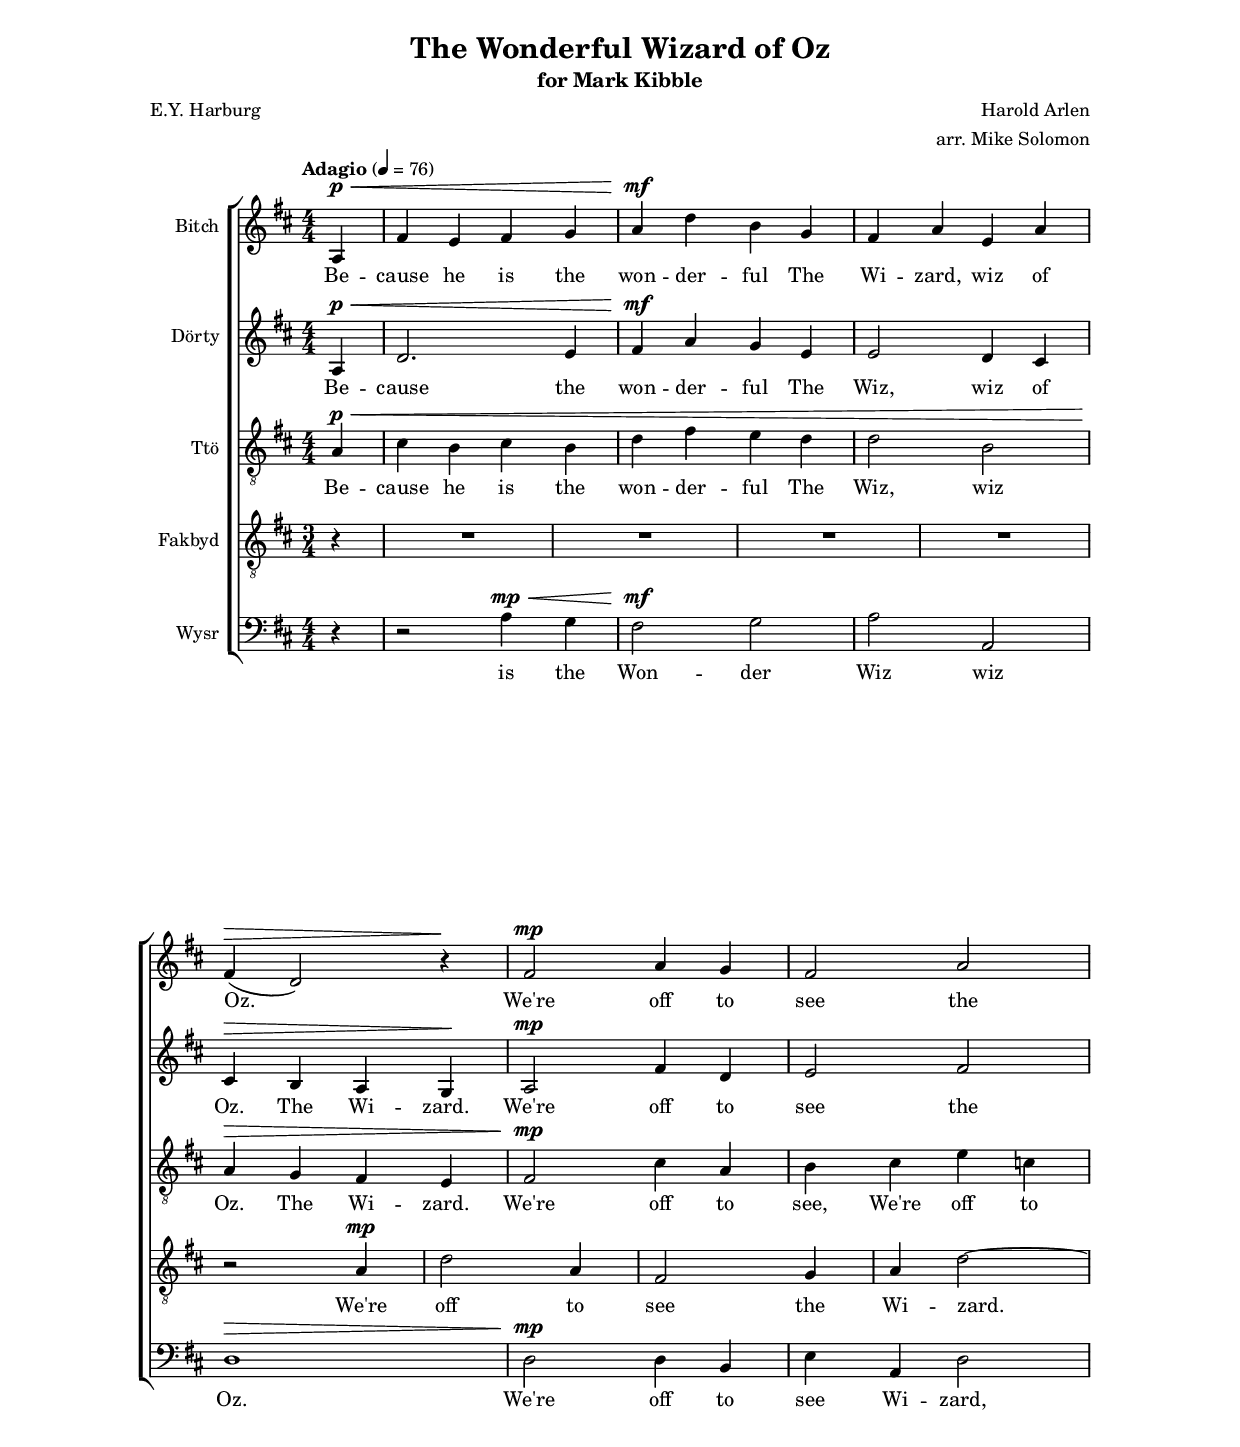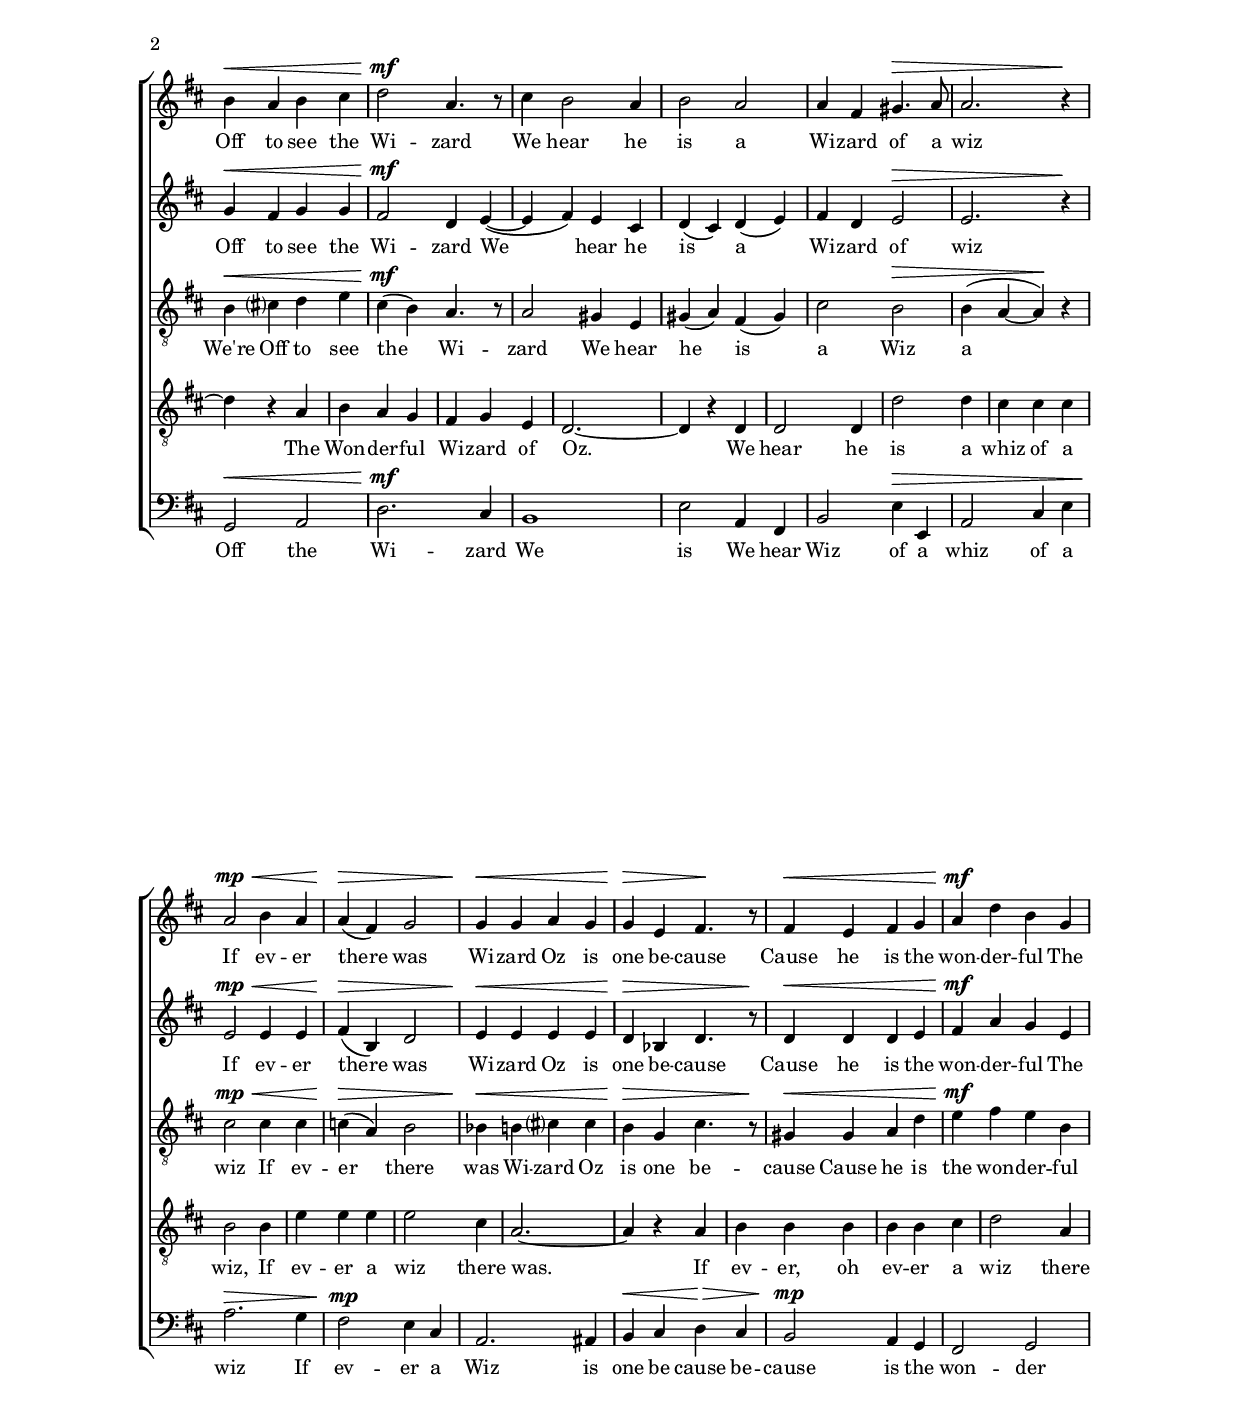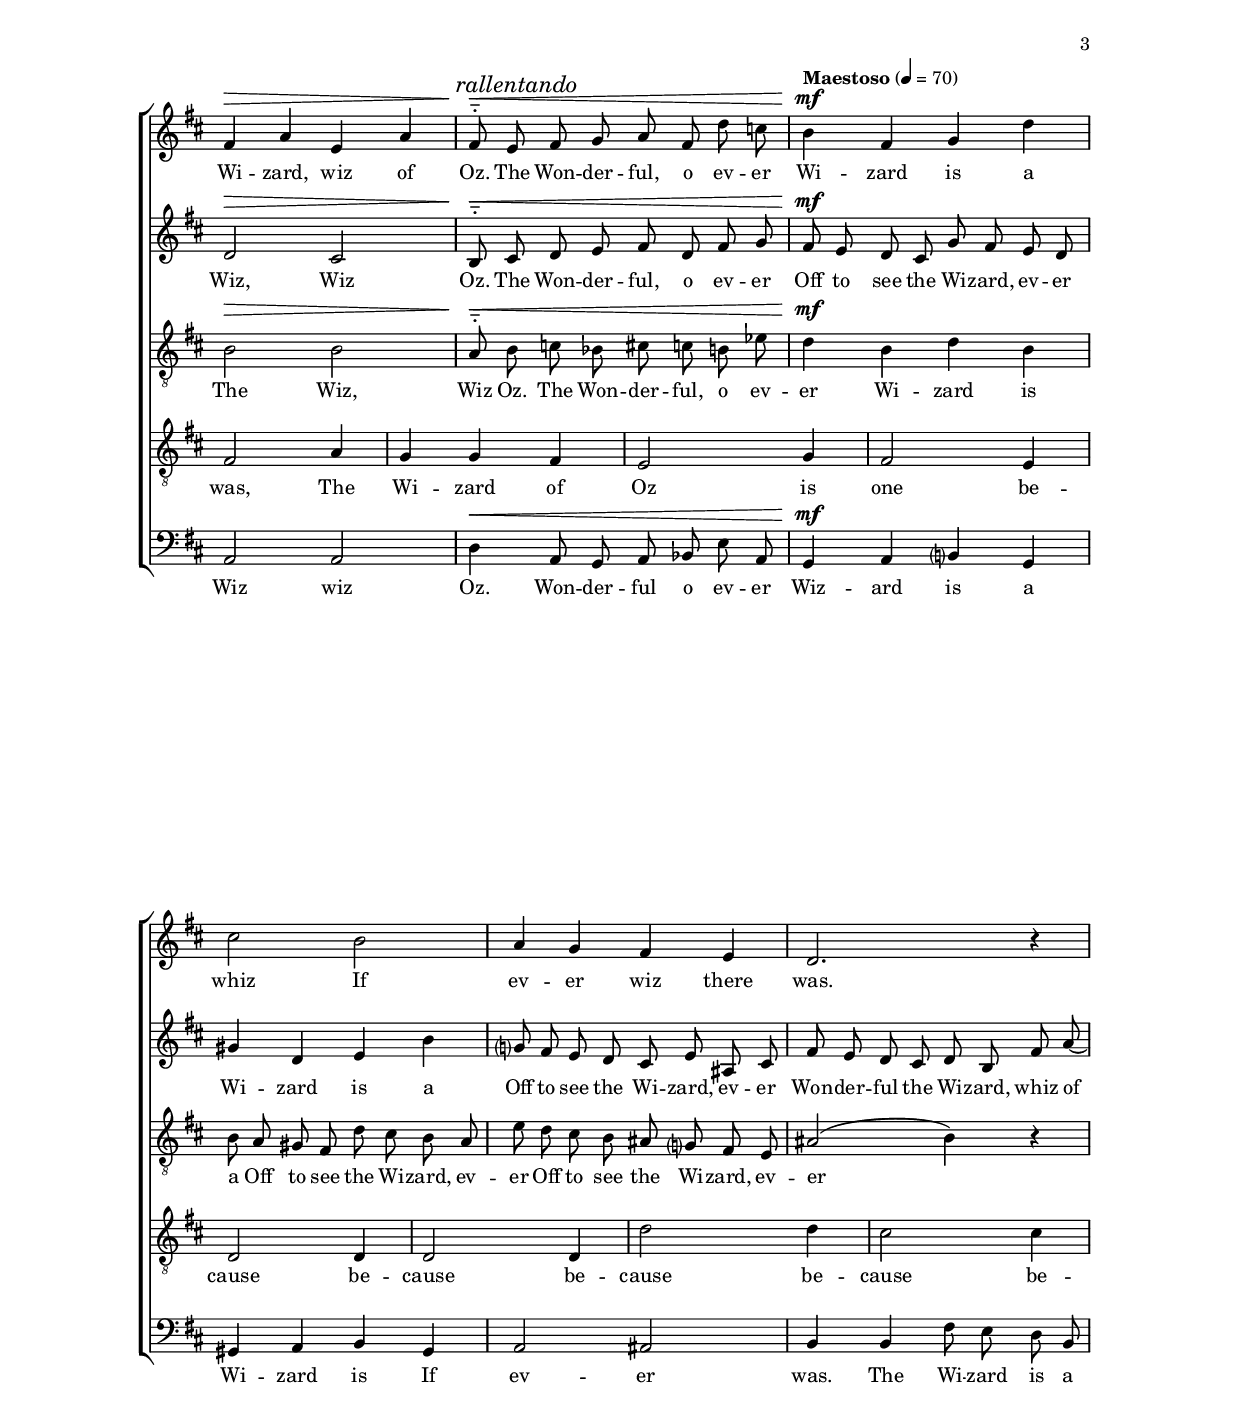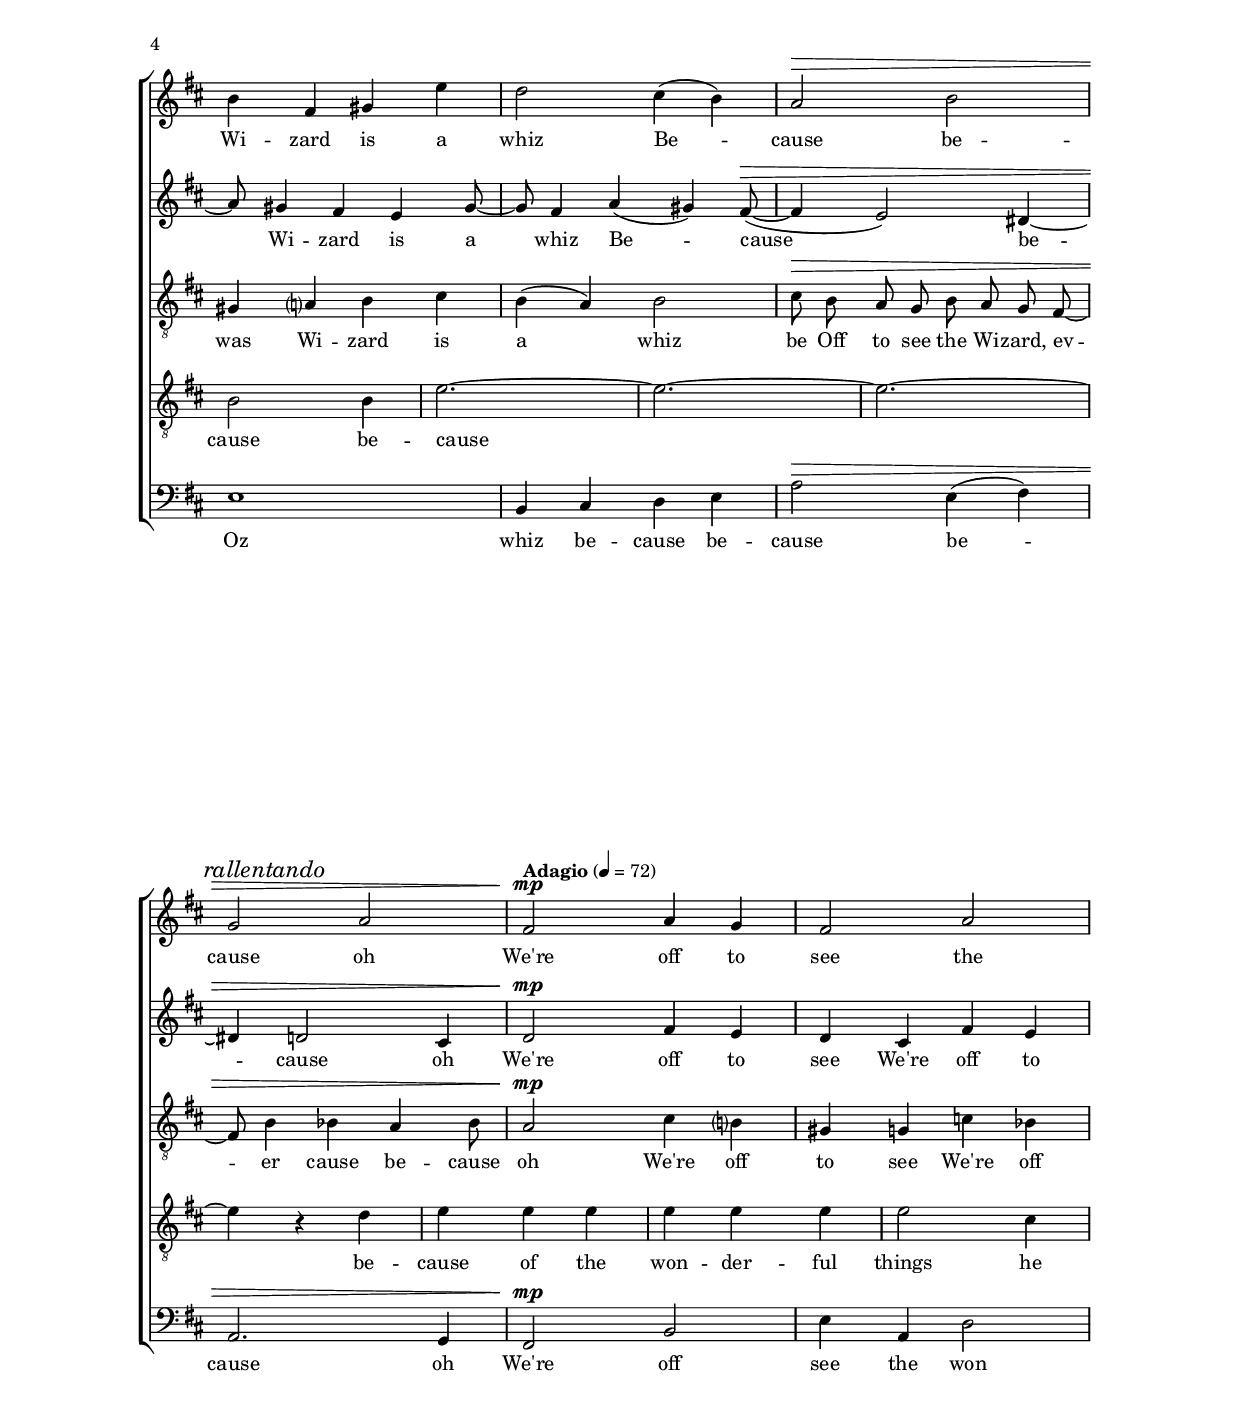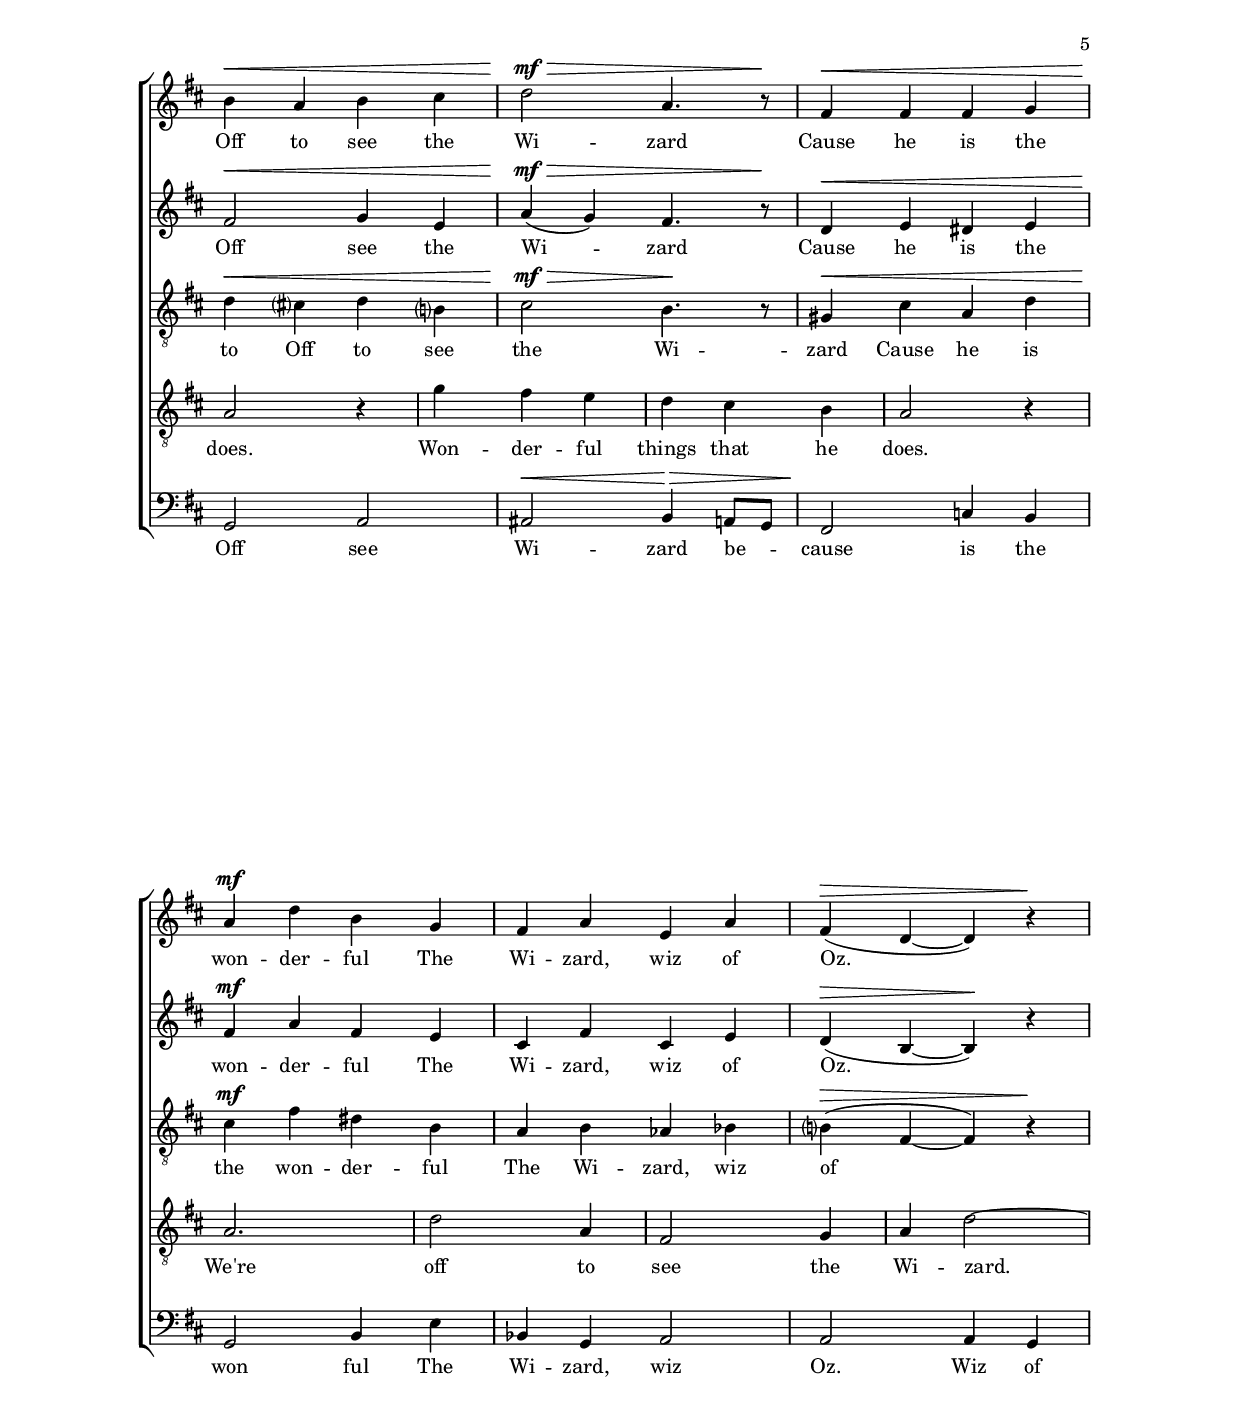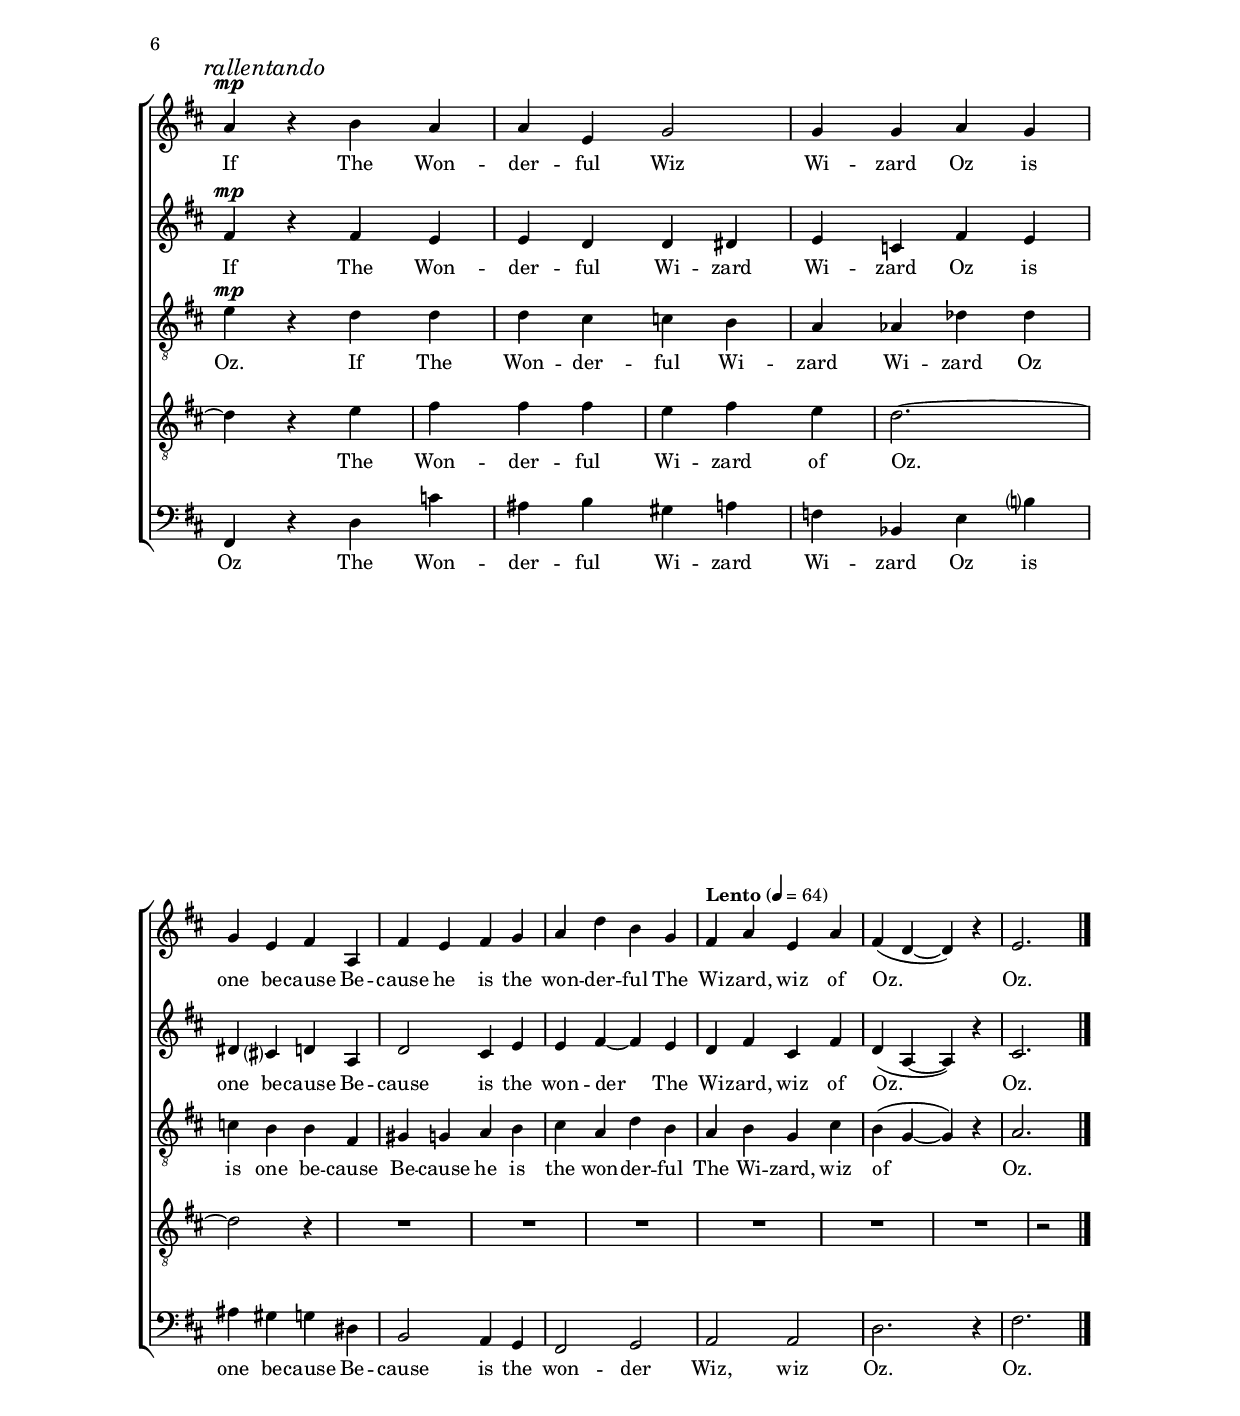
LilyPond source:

%TRANSPOSE TO D, KEEP IN SOPRANO!!!
\version "2.17.0"
\include "stylesheet.ly"
\include "defs-devel.ly"
%{
    \new Staff \with { alignAboveContext = #"tenorstaff" }
     \relative c' {
      \key d \major
      R1 |
      r2 fis4 g |
      a fis d e |
      fis d fis e |
      fis d b cis |
      d b2 d4 |
      a a a a |
      a1 |
      r2 d ~ |
      d4 cis2. |
      b2 b'4 a
      g fis e d |
      cis cis cis' b |
      a g fis e |
      d d d d |
      d1 |
    }
  We're off to see the Wi -- zard.
  The Won -- der -- ful Wi -- zard of Oz.
  We hear he is a whiz of a wiz,
  If ev -- er a wiz there was.
  If ev -- er, oh ev -- er a wiz there was,
  The Wi -- zard of Oz is one be -- cause
  be -- cause be -- cause be -- cause be -- cause be -- cause
  be -- cause of the won -- der -- ful things he does.
  Won -- der -- ful things that he does.
  We're off to see the Wi -- zard.
  The Won -- der -- ful Wi -- zard of Oz.

%}


MyRed = \Red
MyBlack = \Black
myred = \once \override NoteHead.color = #red
myblack = \revert NoteHead.color
%MyRed = \revert NoteHead.color
%MyBlack = \revert NoteHead.color
%myred = \revert NoteHead.color
%myblack = \revert NoteHead.color

%agogic = #(make-articulation "downbow")
agogic = { }

\header {
  title = "The Wonderful Wizard of Oz" %(1)"
  subtitle = \markup { for Mark Kibble }
  composer = "Harold Arlen"
  poet = "E.Y. Harburg"
  arranger = "arr. Mike Solomon"
}

nothing = {}

marks = {
  \tempo "Adagio" 4=76
  s4
  %\repeat unfold 36 { s1 | }
  \repeat unfold 18 { s1 | }
  s2..
  \unfoldChange #72 #68 #1
  \once \override Score.RehearsalMark.self-alignment-X = #LEFT
  \mark \markup \italic "rallentando"
  \unfoldChange #68 #72 #1
  \unfoldChange #72 #70 #7 |

  \tempo "Maestoso" 4=70
  \repeat unfold 7 { s1 | }
  
  \once \override Score.RehearsalMark.self-alignment-X = #LEFT
  \mark \markup \italic "rallentando"
  \unfoldChange #70 #64 #8 |

  \tempo "Adagio" 4=72
  \unfoldChange #64 #70 #16 |
  \repeat unfold 6 { s1 | }

  \once \override Score.RehearsalMark.self-alignment-X = #LEFT
  \mark \markup \italic "rallentando"
  \unfoldChange #72 #64 #48 |
  \tempo Lento 4=64
  \repeat unfold 2 { s1 } 
  s2.
}

prefatoryMatter = {
  \key d \major
  #(set-accidental-style 'modern-cautionary)
  \partial 4
}


glock = \relative c'' {
  \prefatoryMatter
  \repeat unfold 20 { r4 a r e r fis r d | }
  r4 a' r e R1 |
  \relative c'' \repeat unfold 3 { r4 a r e r fis r d | }
  R1\fermataMarkup |
}

soprano = \relative c' { \autoBeamOff
  \prefatoryMatter
  \time 4/4
  %R1*3 | r2.
  a4\p\< |
  fis' e fis g |
  a\mf d b g |
  fis a e a |
  fis\> ( d2 ) r4\! |
  fis2\mp a4 g |
  fis2 a |
  b4\< a b cis |
  d2\mf a4. r8 |
  cis4 b2 a4 |
  b2 a |
  a4 fis gis4.\> a8 |
  a2. r4\! |
  a2\mp\< b4 a |
  a\> ( fis )  g2 |
  g4\< g a g |
  g\> e fis4.\! r8 |
  fis4\< e fis g |
  a\mf d b g |
  fis\> a e a |
  fis8-_\< e fis g a fis d' c
  b4\mf fis g d' |
  cis2 b |
  a4 g fis e |
  d2. r4 |
  b' fis gis e' |
  d2 cis4 ( b ) |
  a2\> b |
  g2 a |
  fis2\mp a4 g |
  fis2 a |
  b4\< a b cis |
  d2\mf\> a4. r8\! |
  fis4\< fis fis g |
  a\mf d b g |
  fis a e a |
  fis\> ( d4 ~ d4 ) r\! |
  a'\mp r b4 a |
  a e g2 |
  g4 g a g |
  g e fis a, |
  fis'4 e fis g |
  a d b g |
  fis a e a |
  fis4 ( d ~ d ) r4 |
  e2. \bar "|."
}

sopranoWords = \lyricmode {
  Be -- cause he is the won -- der -- ful
  The Wi -- zard, wiz of Oz.
  We're off to see the
  Off to see the Wi -- zard
  We hear he is a
  Wi -- zard of a wiz
  If ev -- er there was
  Wi -- zard Oz is one be -- cause
  Cause he is the won -- der -- ful
  The Wi -- zard, wiz of Oz.
  The Won -- der -- ful, o ev -- er
  Wi -- zard is a whiz
  If ev -- er wiz there was.
  Wi -- zard is a whiz
  Be -- cause be -- cause oh
  We're off to see the
  Off to see the Wi -- zard
  Cause he is the won -- der -- ful
  The Wi -- zard, wiz of Oz.
  If %ev -- er there was
    The Won -- der -- ful Wiz
  Wi -- zard Oz is one be -- cause
  Be -- cause he is the won -- der -- ful
  The Wi -- zard, wiz of Oz.
  Oz.
}

%mezzo% gis4 d e b'
%alto% b a gis fis d' cis b a

%bass% cis b a g

mezzo = \relative c' { \autoBeamOff
  \prefatoryMatter
  %R1*3 | r2.
  \time 4/4
  a4\p\< |
  d2. e4 |
  fis4\mf a g e |
  e2 d4 cis |
  cis\> b a g4\! |
  a2\mp fis'4 d |
  e2 fis |
  g4\< fis g g |
  fis2\mf d4 e ~ ( |
  e4 fis ) e4 cis |
  d4 ( cis ) d ( e ) |
  fis4 d e2\> |
  e2. r4\! |
  e2\mp\< e4 e |
  fis4\> ( b, ) d2 |
  e4\< e e e |
  d\> bes d4. r8\! |
  d4\< d d e |
  fis\mf a g e |
  d2\> cis2 |
  b8-_\< cis d e fis d fis g |
  fis8\mf e d cis g' fis e d |
  gis4 d e b' |
  g8 fis e d cis e ais, cis |
  fis e d cis d b fis' a ~ |
  a8 gis4 fis e4 gis8 ~ |
  gis8 fis4 a ( gis ) fis8\> ~ ( |
  fis4 e2 ) dis4 ~ |
  dis4 d2 cis4 |
  d2\mp fis4 e |
  d4 cis fis4 e |
  fis2\< g4 e |
  a4\mf\> ( g ) fis4. r8\! |
  d4\< e dis e |
  fis\mf a fis e |
  cis4 fis cis4 e |
  d\> ( b4 ~ b\! ) r |
  fis'4\mp r fis4 e |
  e d4 d4 dis |
  e4 c fis e |
  dis cis d a |
  d2 cis4 e |
  e fis ~ fis e |
  d fis cis fis |
  d ( a ~ a ) r4 |
  cis2. \bar "|."
}

mezzoWords = \lyricmode {
  Be -- cause the won -- der -- ful
  The Wiz, wiz of Oz.
  The Wi -- zard.
  We're off to see the
  Off to see the Wi -- zard
  We hear he is a
  Wi -- zard of wiz
  If ev -- er there was
  Wi -- zard Oz is one be -- cause
  Cause he is the won -- der -- ful
  The Wiz, Wiz Oz.
  The Won -- der -- ful, o ev -- er
  Off to see the Wi -- zard, ev -- er
  Wi -- zard is a
  Off to see the Wi -- zard, ev -- er
  Won -- der -- ful the Wi -- zard, whiz of
  Wi -- zard is a whiz
  Be -- cause be -- cause
  oh
  We're off to see
  We're off to
  Off see the Wi -- zard
  Cause he is the won -- der -- ful
  The Wi -- zard, wiz of Oz.
  If
    %ev -- er there was
    The Won -- der -- ful Wi -- zard
  Wi -- zard Oz is one be -- cause
  Be -- cause  is the won -- der
  The Wi -- zard, wiz of Oz.
  Oz.
}

alto = \relative c' { \autoBeamOff
  \prefatoryMatter
  %R1*3 | r2.
  \time 4/4
  \clef "treble_8"
  a4\p\< |
  cis4 b cis b |
  d fis e d |
  d2 b |
  a4\> g fis e4 |
  fis2\mp cis'4 a |
  b4 cis e c |
  b4\< cis d e |
  cis4\mf ( b ) a4. r8 |
  a2 gis4 e |
  gis4 ( a ) fis ( gis ) |
  cis2 b2\> |
  b4 ( a ~ a\! ) r |
  cis2\mp\< cis4 cis |
  c\> ( a ) b2 |
  bes4\< b cis cis |
  b4\> g4 cis4. r8\! |
  gis4\< gis a d |
  e4\mf fis e b |
  b2\> b |
  a8-_\< b c bes cis c b ees |
  d4\mf b d b |
  b8 a gis fis d' cis b a |
  e'8 d cis b ais g fis e |
  ais2 ( b4 ) r |
  gis4 a b cis |
  b4 ( a ) b2 |
  cis8\> b a g b a g fis ~ |
  fis b4 bes a bes8 |
  a2\mp cis4 b |
  gis4 g c bes |
  d4\< cis d b |
  cis2\mf\> b4.\! r8 |
  gis4\< cis a d |
  cis\mf fis dis b |
  a4 b aes bes |
  b4\> ( fis4 ~ fis ) r\! |
  e'4\mp r d4 d |
  d cis c b |
  a4 aes des des |
  c b b fis |
  gis g a b |
  cis a d b |
  a4 b g cis |
  b ( g4 ~ g ) r4 |
  a2. \bar "|."
}

altoWords = \lyricmode {
  Be -- cause he is the won -- der -- ful
  The Wiz, wiz Oz.
  The Wi -- zard.
  We're off to see, We're off to
  We're
  Off to see the Wi -- zard
  We hear he is a
  Wiz a wiz
  If ev -- er there was
  Wi -- zard Oz is one be -- cause
  Cause he is the won -- der -- ful
  The Wiz, Wiz Oz.
  The Won -- der -- ful, o ev -- er
  Wi -- zard is a
  Off to see the Wi -- zard, ev -- er
  Off to see the Wi -- zard, ev -- er
  was
  Wi -- zard is a whiz be
  Off to see the Wi -- zard, ev -- er
  cause be -- cause oh
  We're off to see
  We're off to
  Off to see the Wi -- zard
  Cause he is the won -- der -- ful
  The Wi -- zard, wiz of Oz.
  If %ev -- er there was
    The Won -- der -- ful Wi -- zard
  Wi -- zard Oz is one be -- cause
  Be -- cause he is the won -- der -- ful
  The Wi -- zard, wiz of Oz.
  Oz.
}

mydb = \downbow

tenor = \relative c' {
  \autoBeamOff
  \time 4/4
  \clef "treble_8"
  \prefatoryMatter
  %R1*3 | r2.
  r4 |
  R1 | R1 | R1 |
  r2 a4 d%{\mydb%} ~ |
  d a fis2%{\mydb%} |
  g4 a%{\mydb%} d2 ~ |
  d2%{\mydb%} a4 b%{\mydb%} |
  a g fis%{\mydb%} g |
  e d2.%{\mydb%} ~ |
  d4%{\mydb%} r4 d d%{\mydb%} ~ |
  d d d'2%{\mydb%} |
  d4 cis%{\mydb%} cis cis |
  b2%{\mydb%} b4 e%{\mydb%} |
  e e e2%{\mydb%} |
  cis4 a2.%{\mydb%} ~ |
  a4%{\mydb%} r a b%{\mydb%} |
  b b b%{\mydb%} b |
  cis d2%{\mydb%} a4 |
  fis2%{\mydb%} a4 g%{\mydb%} |
  g fis e2%{\mydb%} |
  g4 fis2%{\mydb%} e4 |
  d2%{\mydb%} d4 d%{\mydb%} ~ |
  d d d'2%{\mydb%} |
  d4 cis2%{\mydb%} cis4 |
  b2%{\mydb%} b4 e%{\mydb%} ~ |
  e2 ~ e%{\mydb%} ~ |
  e4 ~ e2.%{\mydb%} ~ |
  e4%{\mydb%} r d4 e%{\mydb%} |
  e e e%{\mydb%} e |
  e e2%{\mydb%} cis4 |
  a2.%{\mydb%} g'4%{\mydb%} |
  fis e d%{\mydb%} cis |
  b a2.%{\mydb%} |
  a2.%{\mydb%} d4%{\mydb%} ~ |
  d a fis2%{\mydb%} |
  g4 a%{\mydb%} d2 ~ |
  d4%{\mydb%} r e fis%{\mydb%} |
  fis fis e%{\mydb%} fis |
  e d2.%{\mydb%} ~ |
  d2%{\mydb%} r2 |
  R1*4 | r2. \bar "|." 
}

tenorExperimental = {
  \autoBeamOff
  %\time 4/4
  \clef "treble_8"
  \prefatoryMatter
  %R1*3 | r2.
  \time 3/4 
  r4 |
  R2. R2. R2. R2. |
\transpose a e \relative c' {  r2
  d4\mp
  g2 d4
  b2 c4
  d4 g2 ~ g4 r d4
  e4 d c
  b c a
  g2. ~ g4 r4 g4
  g2 g4
  g'2 g4
  fis4 fis fis
  e2 e4
  a4 a a
  a2 fis4
  d2. ~ d4 r4 d
  e e e
  e e fis
  g2 d4
  b2 d4
  c4 c b
  a2 c4
  b2 a4
  g2 g4
  g2 g4
  g'2 g4
  fis2 fis4
  e2 e4
  a2. ~ a2. ~ a2. ~ a4 r g4
  a4 a a
  a a a
  a2 fis4
  d2 r4
  c'4 b a
  g fis e
  d2 r4
  d2.
  g2 d4
  b2 c4
  d4 g2 ~ g4 r a4
  b b b
  a b a
  g2. ~
  g2 r4
  R2.*6 | r2 \bar "|."
}
}

tenorWords = \lyricmode {
  We're off to see the Wi -- zard.
  The Won -- der -- ful Wi -- zard of Oz.
  We hear he is a whiz of a wiz,
  If ev -- er a wiz there was.
  If ev -- er, oh ev -- er a wiz there was,
  The Wi -- zard of Oz is one be -- cause
  be -- cause be -- cause be -- cause be -- cause be -- cause
  be -- cause of the won -- der -- ful things he does.
  Won -- der -- ful things that he does.
  We're off to see the Wi -- zard.
  The Won -- der -- ful Wi -- zard of Oz.
  Ah
}

bass = \relative c' { \autoBeamOff
  \prefatoryMatter
  \clef bass
  \time 4/4
  %R1*3 | R1 |
  r4
  r2 a4\mp\< g |
  fis2\mf g |
  a a, |
  d1\> |
  d2\mp d4 b4 |
  e4 a,4 d2 |
  g,2\< a |
  d2.\mf cis4 |
  b1 |
  e2 a,4 fis |
  b2 e4\> e, |
  a2 cis4 e |
  a2.\> g4 |
  fis2\mp e4 cis |
  a2. ais4 |
  b4\< cis d\> cis |
  b2\mp a4 g |
  fis2 g |
  a2 a |
  d4\< a8 g a bes e a, |
  g4\mf a b g |
  gis4 a b gis |
  a2 ais |
  b4 b fis'8 e d b |
  e1 |
  b4 cis d e |
  a2\> e4 ( fis ) |
  a,2. g4 |
  fis2\mp b |
  e4 a, d2 |
  g,2 a |
  ais2\< b4\> a8 [ g ] |
  fis2\! c'4 b |
  g2 b4 e |
  bes4 g a2 |
  a2 a4 g |
  fis4 r d'4 c' |
  ais b gis a |
  f bes, e b' |
  ais gis g dis |
  b2 a4 g |
  fis2 g |
  a2 a |
  d2. r4 |
  fis2.  \bar "|."
}

bassWords = \lyricmode {
  is the Won -- der
  Wiz wiz Oz.
  We're off to
  see Wi -- zard,
  Off the Wi -- zard
  We is We hear Wiz of a
  whiz of a wiz If ev -- er a
  Wiz is one be cause be -- cause is the won -- der
  Wiz wiz Oz.
  Won -- der -- ful o ev -- er
  Wiz -- ard is a
  Wi -- zard is If ev -- er was.
  The Wi -- zard is a Oz
  whiz be -- cause be -- cause be -- cause
  oh
  We're off
  see the won
  Off see Wi -- zard be -- cause is the
  won ful The Wi -- zard, wiz
  Oz. Wiz of Oz
  %ev -- er o ev -- er a
    The Won -- der -- ful Wi -- zard
  Wi -- zard Oz is one be -- cause
  Be -- cause is the won -- der
  Wiz, wiz Oz.
  Oz.
}

%%% SCORE

\score {
  \new ChoirStaff <<
    \new Staff \with { instrumentName = \bitchName %shortInstrumentName = #"M."
} <<
      \new Voice = "soprano" { << { \numericTimeSignature
        \soprano
      } {
        \marks
      } {
        \nothing
      }>> }
      \new Lyrics \lyricsto "soprano" {
        \sopranoWords
      }
    >>
    \new Staff \with { instrumentName = \dortyName %shortInstrumentName = #"E."
} <<
      \new Voice = "mezzo" { << { \numericTimeSignature
        \mezzo
      } {
        \nothing
      } >> }
      \new Lyrics \lyricsto "mezzo" {
        \mezzoWords
      }
    >>
    \new Staff \with { instrumentName = \ttoName %shortInstrumentName = #"Mk."
} <<
      \new Voice = "alto" { << { \numericTimeSignature
        \alto
      } {
        \nothing
      } >> }
      \new Lyrics \lyricsto "alto" {
        \altoWords
      }
    >>
    \new Staff = "tenorstaff" \with { instrumentName = \fakbydName %shortInstrumentName = #"R."
} <<
      \new Voice = "tenor" { << { \numericTimeSignature
        \tenorExperimental
      } {
        \nothing
      } >> }
      \new Lyrics \lyricsto "tenor" {
        \tenorWords
      }
    >>
    \new Staff \with { instrumentName = \wysrName %shortInstrumentName = #"P." %\markup { \concat { E \super u . } }
} <<
      \new Voice = "bass" { << { \numericTimeSignature
        \bass
      } {
        \nothing
      } >> }
      \new Lyrics \lyricsto "bass" {
        \bassWords
      }
    >>
  >>
  \layout {
    \context {
      \Voice
      \override TextScript #'layer = #6
      \override NoteHead #'layer = #7
      \override Glissando #'breakable = ##t
      \override TupletNumber #'breakable = ##t
      \override TupletBracket #'breakable = ##t
      \override Script #'direction = #UP
      \override DynamicLineSpanner #'direction = #UP
      %\override Slur #'direction = #UP
      \remove "Forbid_line_break_engraver"
    }
    \context {
      \Staff
      \consists "Timing_translator"
      \consists "Default_bar_line_engraver"
      \consists "Metronome_mark_engraver"
      \override TimeSignature #'style = #'numbered
      \override StaffSymbol #'layer = #4
      \override TimeSignature #'layer = #3
      \override TimeSignature #'whiteout = ##t
    }
    \context {
      \Lyrics
      %\override LyricText #'whiteout = ##t
      \override LyricText #'layer = #6
    }
    \context {
      \Score
      \override InstrumentName.self-alignment-X = #RIGHT
      \override InstrumentName.padding = #1.0
      \remove "Metronome_mark_engraver"
      \remove "Timing_translator"
      \remove "Default_bar_line_engraver"
      \override NonMusicalPaperColumn #'allow-loose-spacing = ##f
    }
  }
}

%{
%%% piano redux

\score {
  \new PianoStaff <<
    \new Staff <<
      \new Voice = "1" { \voiceOne << \soprano \marks >> }
      \new Voice = "2" { \voiceTwo \mezzo }
      \new Voice = "3" { \voiceThree \alto }
    >>
    \new Staff <<
      \new Voice = "4" { \voiceOne \tenor }
      \new Voice = "5" { \voiceTwo \bass }
    >>
  >>
  \layout {
    \context {
      \Voice
      \override Hairpin.stencil = ##f
      \override DynamicText.stencil = ##f
      \override TextScript #'layer = #6
      \override NoteHead #'layer = #7
      \override Glissando #'breakable = ##t
      \override TupletNumber #'breakable = ##t
      \override TupletBracket #'breakable = ##t
      \remove "Forbid_line_break_engraver"
    }
    \context {
      \Staff
      \consists "Metronome_mark_engraver"
      \override TimeSignature #'style = #'numbered
      \override StaffSymbol #'layer = #4
      \override TimeSignature #'layer = #3
      \override TimeSignature #'whiteout = ##t
    }
    \context {
      \Lyrics
      %\override LyricText #'whiteout = ##t
      \override LyricText #'layer = #6
    }
    \context {
      \Score
      \remove "Metronome_mark_engraver"
      \override NonMusicalPaperColumn #'allow-loose-spacing = ##f
    }
  }
}
%}
%%% MIDI

\score {
  \new ChoirStaff <<
%{
    \new Staff \with { instrumentName = #"Glockenspiel" %shortInstrumentName = #"M."
} <<
      \new Voice = "glock" { << { \numericTimeSignature
        \glock
      } {
        \nothing
      } {
        \nothing
      }>> }
    >>
%}
    \new Staff \with { instrumentName = \bitchName %shortInstrumentName = #"M."
} <<
      \new Voice = "soprano" { << { \numericTimeSignature
        \soprano
      } {
        \marks
      } >> }
      \new Lyrics \lyricsto "soprano" {
        \sopranoWords
      }
    >>
    \new Staff \with { instrumentName = \dortyName %shortInstrumentName = #"E."
} <<
      \new Voice = "mezzo" { \numericTimeSignature
        \mezzo
      }
      \new Lyrics \lyricsto "mezzo" {
        \mezzoWords
      }
    >>
    \new Staff \with { instrumentName = \ttoName %shortInstrumentName = #"Mk."
} <<
      \new Voice = "alto" { \numericTimeSignature
        \alto
      }
      \new Lyrics \lyricsto "alto" {
        \altoWords
      }
    >>
    \new Staff \with { instrumentName = \fakbydName %shortInstrumentName = #"R."
} <<
      \new Voice = "tenor" { \numericTimeSignature
        \tenor
      }
      \new Lyrics \lyricsto "tenor" {
        \tenorWords
      }
    >>
    \new Staff \with { instrumentName = \wysrName %shortInstrumentName = #"P." %\markup { \concat { E \super u . } }
} <<
      \new Voice = "bass" { \numericTimeSignature
        \bass
      }
      \new Lyrics \lyricsto "bass" {
        \bassWords
      }
    >>
  >>
  \midi {}
}
